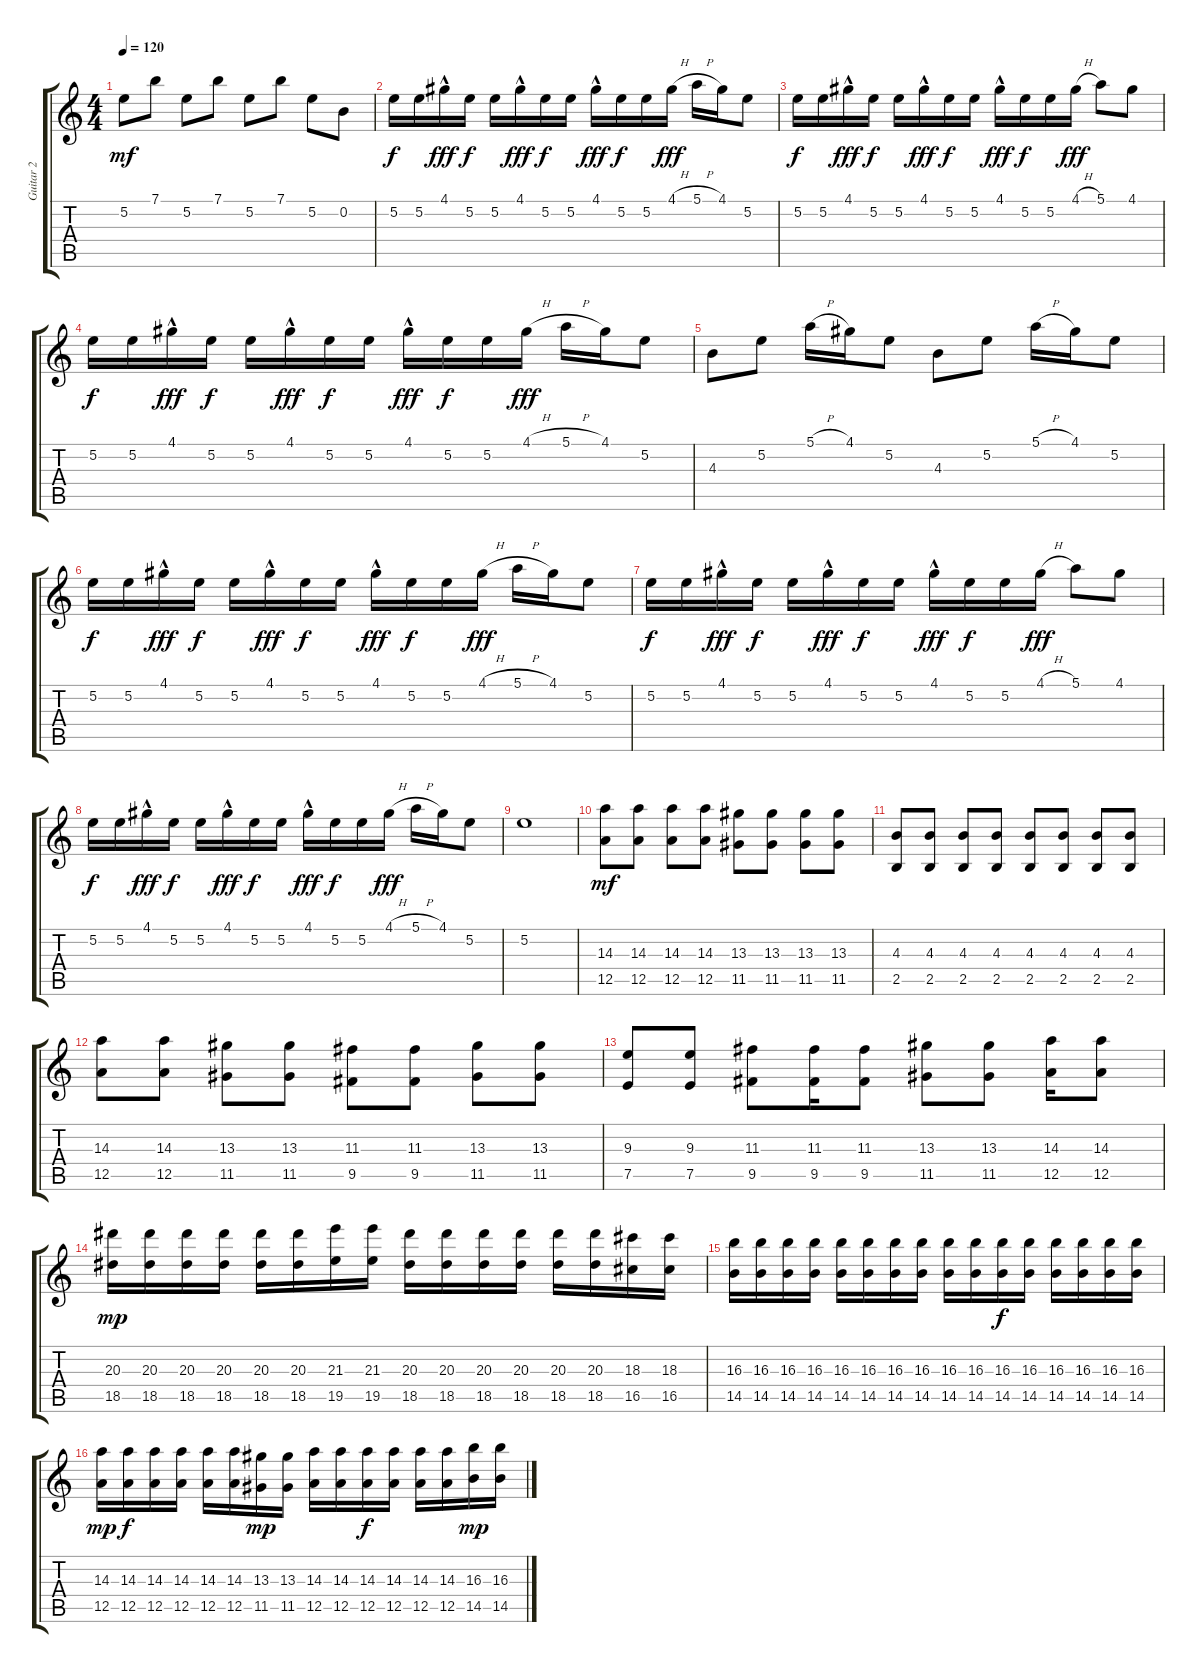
\track ("Guitar 2" "Guitar 2") {instrument electricguitarjazz}
\staff {score tabs}
\tuning (E4 B3 G3 D3 A2 E2) {hide}
\ts (4 4)
\tempo 120
\clef g2
\ks c
5.2.8{dy mf} 7.1.8 5.2.8 7.1.8 5.2.8 7.1.8 5.2.8 0.2.8 |
5.2.16{dy f instrument overdrivenguitar} 5.2.16 4.1{hac}.16{dy fff} 5.2.16{dy f} 5.2.16 4.1{hac}.16{dy fff} 5.2.16{dy f} 5.2.16 4.1{hac}.16{dy fff} 5.2.16{dy f} 5.2.16 4.1{h}.16{dy fff} 5.1{h}.16 4.1.16 5.2.8 |
5.2.16{dy f} 5.2.16 4.1{hac}.16{dy fff} 5.2.16{dy f} 5.2.16 4.1{hac}.16{dy fff} 5.2.16{dy f} 5.2.16 4.1{hac}.16{dy fff} 5.2.16{dy f} 5.2.16 4.1{h}.16{dy fff} 5.1.8 4.1.8 |
5.2.16{dy f} 5.2.16 4.1{hac}.16{dy fff} 5.2.16{dy f} 5.2.16 4.1{hac}.16{dy fff} 5.2.16{dy f} 5.2.16 4.1{hac}.16{dy fff} 5.2.16{dy f} 5.2.16 4.1{h}.16{dy fff} 5.1{h}.16 4.1.16 5.2.8 |
4.3.8 5.2.8 5.1{h}.16 4.1.16 5.2.8 4.3.8 5.2.8 5.1{h}.16 4.1.16 5.2.8 |
5.2.16{dy f instrument overdrivenguitar} 5.2.16 4.1{hac}.16{dy fff} 5.2.16{dy f} 5.2.16 4.1{hac}.16{dy fff} 5.2.16{dy f} 5.2.16 4.1{hac}.16{dy fff} 5.2.16{dy f} 5.2.16 4.1{h}.16{dy fff} 5.1{h}.16 4.1.16 5.2.8 |
5.2.16{dy f} 5.2.16 4.1{hac}.16{dy fff} 5.2.16{dy f} 5.2.16 4.1{hac}.16{dy fff} 5.2.16{dy f} 5.2.16 4.1{hac}.16{dy fff} 5.2.16{dy f} 5.2.16 4.1{h}.16{dy fff} 5.1.8 4.1.8 |
5.2.16{dy f} 5.2.16 4.1{hac}.16{dy fff} 5.2.16{dy f} 5.2.16 4.1{hac}.16{dy fff} 5.2.16{dy f} 5.2.16 4.1{hac}.16{dy fff} 5.2.16{dy f} 5.2.16 4.1{h}.16{dy fff} 5.1{h}.16 4.1.16 5.2.8 |
5.2.1 |
(14.3 12.5).8{dy mf} (14.3 12.5).8 (14.3 12.5).8 (14.3 12.5).8 (13.3 11.5).8 (13.3 11.5).8 (13.3 11.5).8 (13.3 11.5).8 |
(4.3 2.5).8 (4.3 2.5).8 (4.3 2.5).8 (4.3 2.5).8 (4.3 2.5).8 (4.3 2.5).8 (4.3 2.5).8 (4.3 2.5).8 |
(14.3 12.5).8 (14.3 12.5).8 (13.3 11.5).8 (13.3 11.5).8 (11.3 9.5).8 (11.3 9.5).8 (13.3 11.5).8 (13.3 11.5).8 |
(9.3 7.5).8 (9.3 7.5).8 (11.3 9.5).8 (11.3 9.5).16 (11.3 9.5).8 (13.3 11.5).8 (13.3 11.5).8 (14.3 12.5).16 (14.3 12.5).8 |
(20.3 18.5).16{dy mp} (20.3 18.5).16 (20.3 18.5).16 (20.3 18.5).16 (20.3 18.5).16 (20.3 18.5).16 (21.3 19.5).16 (21.3 19.5).16 (20.3 18.5).16 (20.3 18.5).16 (20.3 18.5).16 (20.3 18.5).16 (20.3 18.5).16 (20.3 18.5).16 (18.3 16.5).16 (18.3 16.5).16 |
(16.3 14.5).16 (16.3 14.5).16 (16.3 14.5).16 (16.3 14.5).16 (16.3 14.5).16 (16.3 14.5).16 (16.3 14.5).16 (16.3 14.5).16 (16.3 14.5).16 (16.3 14.5).16 (16.3 14.5).16{dy f} (16.3 14.5).16 (16.3 14.5).16 (16.3 14.5).16 (16.3 14.5).16 (16.3 14.5).16 |
(14.3 12.5).16{dy mp} (14.3 12.5).16{dy f} (14.3 12.5).16 (14.3 12.5).16 (14.3 12.5).16 (14.3 12.5).16 (13.3 11.5).16{dy mp} (13.3 11.5).16 (14.3 12.5).16 (14.3 12.5).16 (14.3 12.5).16{dy f} (14.3 12.5).16 (14.3 12.5).16 (14.3 12.5).16 (16.3 14.5).16{dy mp} (16.3 14.5).16
